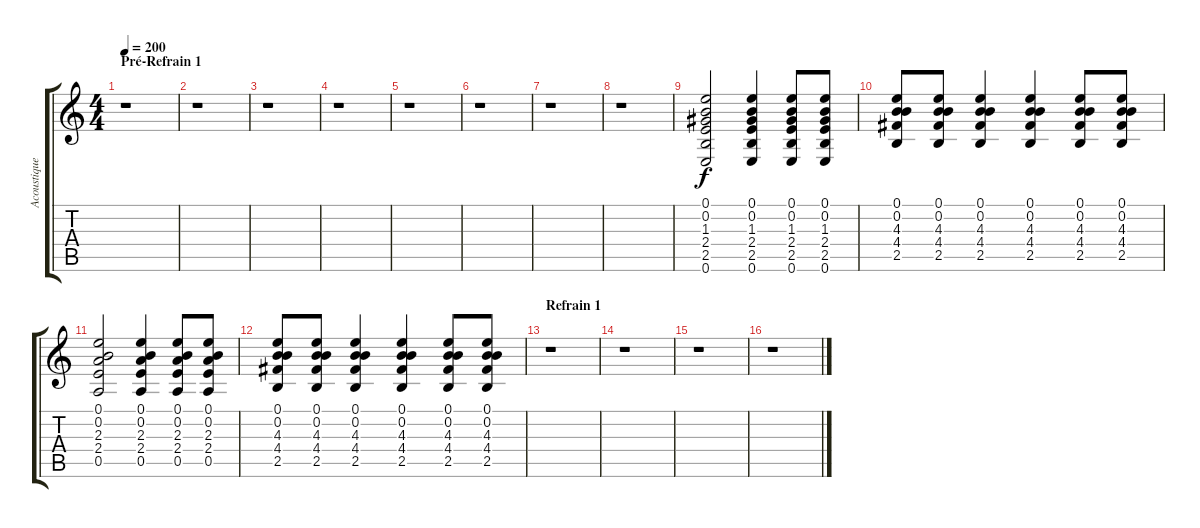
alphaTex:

\track ("Acoustique milieu" "Acoustique") {instrument acousticguitarsteel}
\staff {score tabs}
\tuning (E4 B3 G3 D3 A2 E2) {hide}
\ts (4 4)
\section ("" "Pré-Refrain 1")
\tempo 200
\clef g2
\ks c
r.1{dy f} |
r.1 |
r.1 |
r.1 |
r.1 |
r.1 |
r.1 |
r.1 |
(0.1 0.2 1.3 2.4 2.5 0.6).2 (0.1 0.2 1.3 2.4 2.5 0.6).4 (0.1 0.2 1.3 2.4 2.5 0.6).8 (0.1 0.2 1.3 2.4 2.5 0.6).8 |
(0.1 0.2 4.3 4.4 2.5).8 (0.1 0.2 4.3 4.4 2.5).8 (0.1 0.2 4.3 4.4 2.5).4 (0.1 0.2 4.3 4.4 2.5).4 (0.1 0.2 4.3 4.4 2.5).8 (0.1 0.2 4.3 4.4 2.5).8 |
(0.1 0.2 2.3 2.4 0.5).2 (0.1 0.2 2.3 2.4 0.5).4 (0.1 0.2 2.3 2.4 0.5).8 (0.1 0.2 2.3 2.4 0.5).8 |
(0.1 0.2 4.3 4.4 2.5).8 (0.1 0.2 4.3 4.4 2.5).8 (0.1 0.2 4.3 4.4 2.5).4 (0.1 0.2 4.3 4.4 2.5).4 (0.1 0.2 4.3 4.4 2.5).8 (0.1 0.2 4.3 4.4 2.5).8 |
\section ("" "Refrain 1")
r.1 |
r.1 |
r.1 |
r.1
